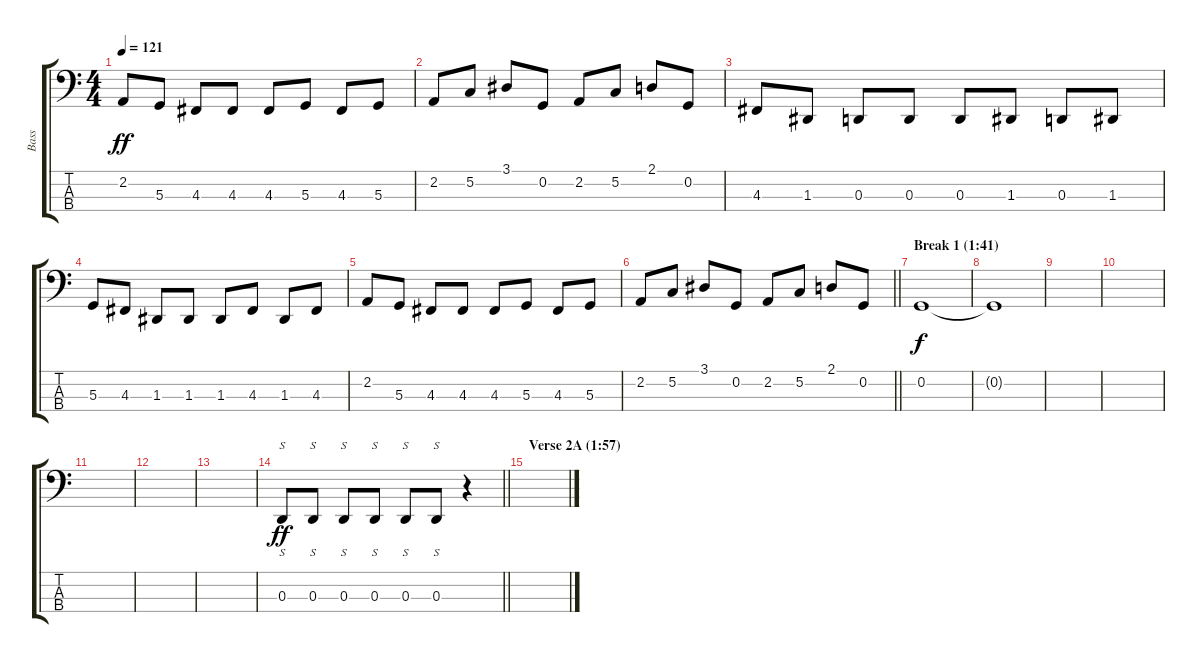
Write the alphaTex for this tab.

\track ("Bass" "Bass") {instrument slapbass1}
\staff {score tabs}
\tuning (C2 G1 D1 A0) {hide}
\ts (4 4)
\tempo 121
\clef f4
\ks c
2.2.8{dy ff} 5.3.8 4.3.8 4.3.8 4.3.8 5.3.8 4.3.8 5.3.8 |
2.2.8 5.2.8 3.1.8 0.2.8 2.2.8 5.2.8 2.1.8 0.2.8 |
4.3.8 1.3.8 0.3.8 0.3.8 0.3.8 1.3.8 0.3.8 1.3.8 |
5.3.8 4.3.8 1.3.8 1.3.8 1.3.8 4.3.8 1.3.8 4.3.8 |
2.2.8 5.3.8 4.3.8 4.3.8 4.3.8 5.3.8 4.3.8 5.3.8 |
\barLineRight lightlight
2.2.8 5.2.8 3.1.8 0.2.8 2.2.8 5.2.8 2.1.8 0.2.8 |
\section ("" "Break 1 (1:41)")
0.2.1{dy f} |
0.2{t}.1 |
|
|
|
|
|
\barLineRight lightlight
0.3.8{s dy ff} 0.3.8{s} 0.3.8{s} 0.3.8{s} 0.3.8{s} 0.3.8{s} r.4 |
\section ("" "Verse 2A (1:57)")
